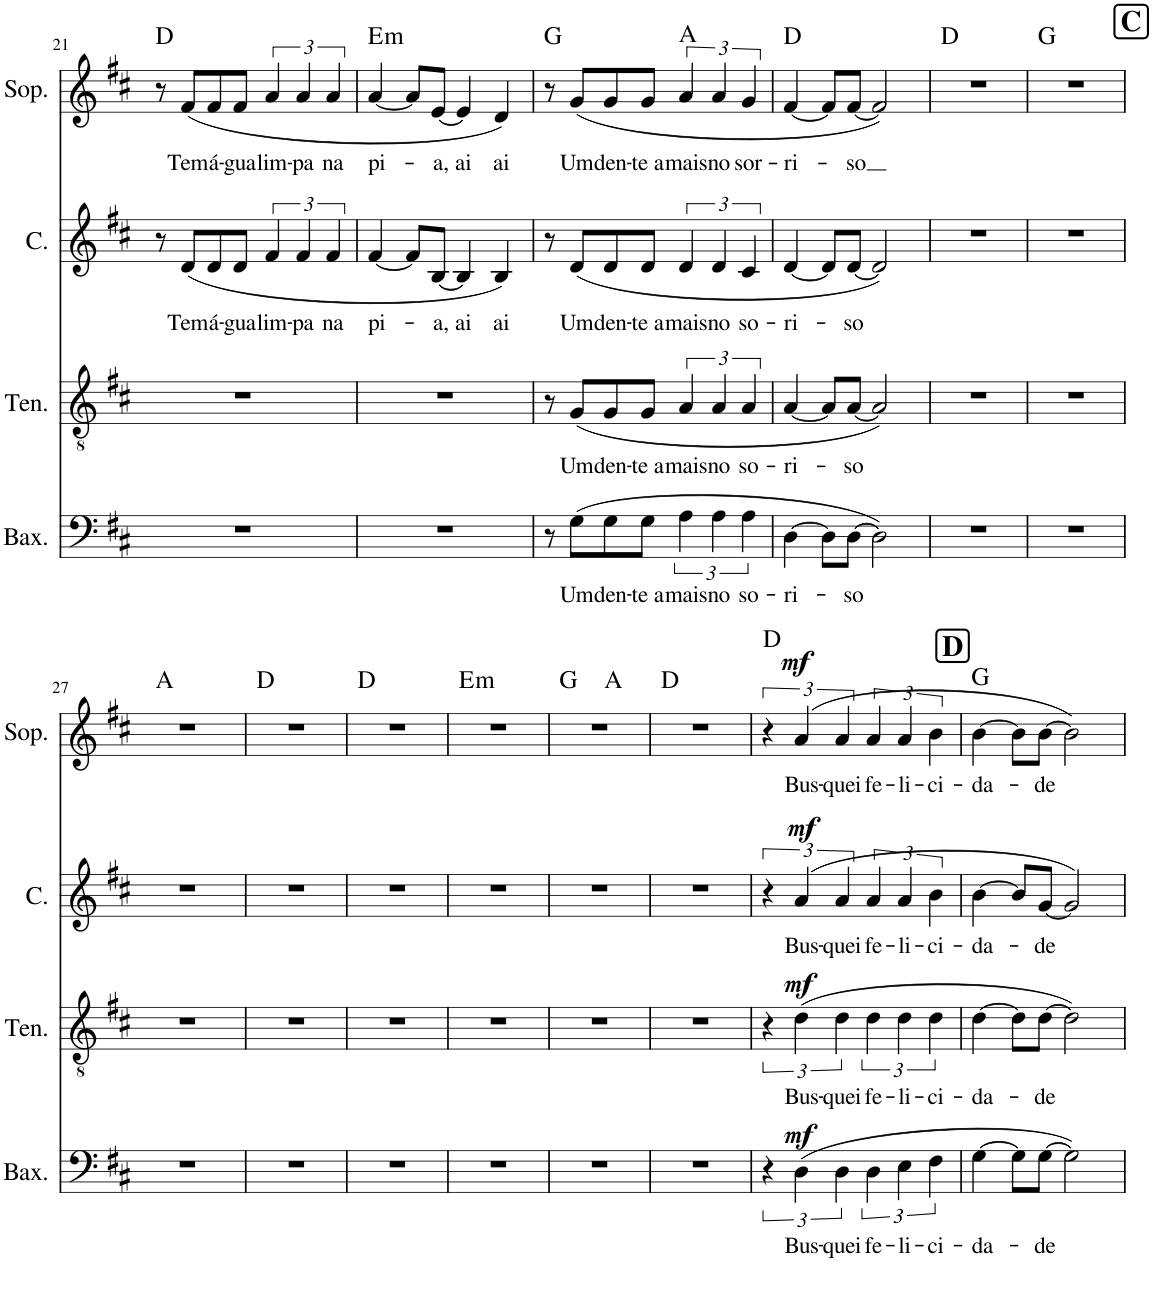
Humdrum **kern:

**kern	**text	**dynam	**kern	**text	**dynam	**kern	**text	**dynam	**kern	**text	**dynam	**harte
*part4	*part4	*part4	*part3	*part3	*part3	*part2	*part2	*part2	*part1	*part1	*part1	*part1
*staff4	*staff4	*staff4	*staff3	*staff3	*staff3	*staff2	*staff2	*staff2	*staff1	*staff1	*staff1	*
*I"Baixo	*	*	*I"Tenor	*	*	*I"Contralto	*	*	*I"Soprano	*	*	*
*I'Bax.	*	*	*I'Ten.	*	*	*I'C.	*	*	*I'Sop.	*	*	*
!!LO:PB:g=z
*clefF4	*	*	*clefGv2	*	*	*clefG2	*	*	*clefG2	*	*	*
*k[f#c#]	*	*	*k[f#c#]	*	*	*k[f#c#]	*	*	*k[f#c#]	*	*	*
*M4/4	*	*	*M4/4	*	*	*M4/4	*	*	*M4/4	*	*	*
=21	=21	=21	=21	=21	=21	=21	=21	=21	=21	=21	=21	=21
1r	.	.	1r	.	.	8r	.	.	8r	.	.	D:maj
!	!	!	!	!	!	!	!LO:LY:b	!	!	!LO:LY:b	!	!
.	.	.	.	.	.	(8d/L	Tem	.	(8f#/L	Tem	.	.
!	!	!	!	!	!	!	!LO:LY:b	!	!	!LO:LY:b	!	!
.	.	.	.	.	.	8d/	á-	.	8f#/	á-	.	.
!	!	!	!	!	!	!	!LO:LY:b	!	!	!LO:LY:b	!	!
.	.	.	.	.	.	8d/J	-gua	.	8f#/J	-gua	.	.
!	!	!	!	!	!	!	!LO:LY:b	!	!	!LO:LY:b	!	!
.	.	.	.	.	.	6f#/	lim-	.	6a/	lim-	.	.
!	!	!	!	!	!	!	!LO:LY:b	!	!	!LO:LY:b	!	!
.	.	.	.	.	.	6f#/	-pa	.	6a/	-pa	.	.
!	!	!	!	!	!	!	!LO:LY:b	!	!	!LO:LY:b	!	!
.	.	.	.	.	.	6f#/	na	.	6a/	na	.	.
=22	=22	=22	=22	=22	=22	=22	=22	=22	=22	=22	=22	=22
!	!	!	!	!	!	!	!LO:LY:b	!	!	!LO:LY:b	!	!LO:H:kt=m
1r	.	.	1r	.	.	[4f#/	pi-	.	[4a/	pi-	.	E:min
.	.	.	.	.	.	8f#/L]	.	.	8a/L]	.	.	.
!	!	!	!	!	!	!	!LO:LY:b	!	!	!LO:LY:b	!	!
.	.	.	.	.	.	[8B/J	-a,	.	[8e/J	-a,	.	.
!	!	!	!	!	!	!	!LO:LY:b	!	!	!LO:LY:b	!	!
.	.	.	.	.	.	4B/]	ai	.	4e/]	ai	.	.
!	!	!	!	!	!	!	!LO:LY:b	!	!	!LO:LY:b	!	!
.	.	.	.	.	.	4B/)	ai	.	4d/)	ai	.	.
=23	=23	=23	=23	=23	=23	=23	=23	=23	=23	=23	=23	=23
8r	.	.	8r	.	.	8r	.	.	8r	.	.	G:maj
!	!LO:LY:b	!	!	!LO:LY:b	!	!	!LO:LY:b	!	!	!LO:LY:b	!	!
(8G\L	Um	.	(8G/L	Um	.	(8d/L	Um	.	(8g/L	Um	.	.
!	!LO:LY:b	!	!	!LO:LY:b	!	!	!LO:LY:b	!	!	!LO:LY:b	!	!
8G\	den-	.	8G/	den-	.	8d/	den-	.	8g/	den-	.	.
!	!LO:LY:b	!	!	!LO:LY:b	!	!	!LO:LY:b	!	!	!LO:LY:b	!	!
8G\J	-te a	.	8G/J	-te a	.	8d/J	-te a	.	8g/J	-te a	.	.
!	!LO:LY:b	!	!	!LO:LY:b	!	!	!LO:LY:b	!	!	!LO:LY:b	!	!
6A\	mais	.	6A/	mais	.	6d/	mais	.	6a/	mais	.	A:maj
!	!LO:LY:b	!	!	!LO:LY:b	!	!	!LO:LY:b	!	!	!LO:LY:b	!	!
6A\	no	.	6A/	no	.	6d/	no	.	6a/	no	.	.
!	!LO:LY:b	!	!	!LO:LY:b	!	!	!LO:LY:b	!	!	!LO:LY:b	!	!
6A\	so-	.	6A/	so-	.	6c#/	so-	.	6g/	sor-	.	.
=24	=24	=24	=24	=24	=24	=24	=24	=24	=24	=24	=24	=24
!	!LO:LY:b	!	!	!LO:LY:b	!	!	!LO:LY:b	!	!	!LO:LY:b	!	!
[4D\	-ri-	.	[4A/	-ri-	.	[4d/	-ri-	.	[4f#/	-ri-	.	D:maj
8D\L]	.	.	8A/L]	.	.	8d/L]	.	.	8f#/L]	.	.	.
!	!LO:LY:b	!	!	!LO:LY:b	!	!	!LO:LY:b	!	!	!LO:LY:b	!	!
[8D\J	-so	.	[8A/J	-so	.	[8d/J	-so	.	[8f#/J	-so	.	.
2D\])	.	.	2A/])	.	.	2d/])	.	.	2f#/])	.	.	.
=25	=25	=25	=25	=25	=25	=25	=25	=25	=25	=25	=25	=25
1r	.	.	1r	.	.	1r	.	.	1r	.	.	D:maj
=26	=26	=26	=26	=26	=26	=26	=26	=26	=26	=26	=26	=26
1r	.	.	1r	.	.	1r	.	.	1r	.	.	G:maj
!!LO:LB:g=z
=27	=27	=27	=27	=27	=27	=27	=27	=27	=27	=27	=27	=27
1r	.	.	1r	.	.	1r	.	.	1r	.	.	A:maj
=28	=28	=28	=28	=28	=28	=28	=28	=28	=28	=28	=28	=28
1r	.	.	1r	.	.	1r	.	.	1r	.	.	D:maj
=29	=29	=29	=29	=29	=29	=29	=29	=29	=29	=29	=29	=29
1r	.	.	1r	.	.	1r	.	.	1r	.	.	D:maj
=30	=30	=30	=30	=30	=30	=30	=30	=30	=30	=30	=30	=30
!	!	!	!	!	!	!	!	!	!	!	!	!LO:H:kt=m
1r	.	.	1r	.	.	1r	.	.	1r	.	.	E:min
=31	=31	=31	=31	=31	=31	=31	=31	=31	=31	=31	=31	=31
*	*	*	*	*	*	*	*	*	*^	*	*	*
1r	.	.	1r	.	.	1r	.	.	1r	2ryy	.	.	G:maj
.	.	.	.	.	.	.	.	.	.	2ryy	.	.	A:maj
*	*	*	*	*	*	*	*	*	*v	*v	*	*	*
=32	=32	=32	=32	=32	=32	=32	=32	=32	=32	=32	=32	=32
1r	.	.	1r	.	.	1r	.	.	1r	.	.	D:maj
=33	=33	=33	=33	=33	=33	=33	=33	=33	=33	=33	=33	=33
6r	.	.	6r	.	.	6r	.	.	6r	.	.	D:maj
!	!LO:LY:b	!LO:DY:a	!	!LO:LY:b	!LO:DY:a	!	!LO:LY:b	!LO:DY:a	!	!LO:LY:b	!LO:DY:a	!
(6D\	Bus-	mf	(6d\	Bus-	mf	(6a/	Bus-	mf	(6a/	Bus-	mf	.
!	!LO:LY:b	!	!	!LO:LY:b	!	!	!LO:LY:b	!	!	!LO:LY:b	!	!
6D\	-quei	.	6d\	-quei	.	6a/	-quei	.	6a/	-quei	.	.
!	!LO:LY:b	!	!	!LO:LY:b	!	!	!LO:LY:b	!	!	!LO:LY:b	!	!
6D\	fe-	.	6d\	fe-	.	6a/	fe-	.	6a/	fe-	.	.
!	!LO:LY:b	!	!	!LO:LY:b	!	!	!LO:LY:b	!	!	!LO:LY:b	!	!
6E\	-li-	.	6d\	-li-	.	6a/	-li-	.	6a/	-li-	.	.
!	!LO:LY:b	!	!	!LO:LY:b	!	!	!LO:LY:b	!	!	!LO:LY:b	!	!
6F#\	-ci-	.	6d\	-ci-	.	6b\	-ci-	.	6b\	-ci-	.	.
=34	=34	=34	=34	=34	=34	=34	=34	=34	=34	=34	=34	=34
!	!LO:LY:b	!	!	!LO:LY:b	!	!	!LO:LY:b	!	!	!LO:LY:b	!	!
[4G\	-da-	.	[4d\	-da-	.	[4b\	-da-	.	[4b\	-da-	.	G:maj
8G\L]	.	.	8d\L]	.	.	8b/L]	.	.	8b\L]	.	.	.
!	!LO:LY:b	!	!	!LO:LY:b	!	!	!LO:LY:b	!	!	!LO:LY:b	!	!
[8G\J	-de	.	[8d\J	-de	.	[8g/J	-de	.	[8b\J	-de	.	.
2G\])	.	.	2d\])	.	.	2g/])	.	.	2b\])	.	.	.
=	=	=	=	=	=	=	=	=	=	=	=	=
*-	*-	*-	*-	*-	*-	*-	*-	*-	*-	*-	*-	*-
